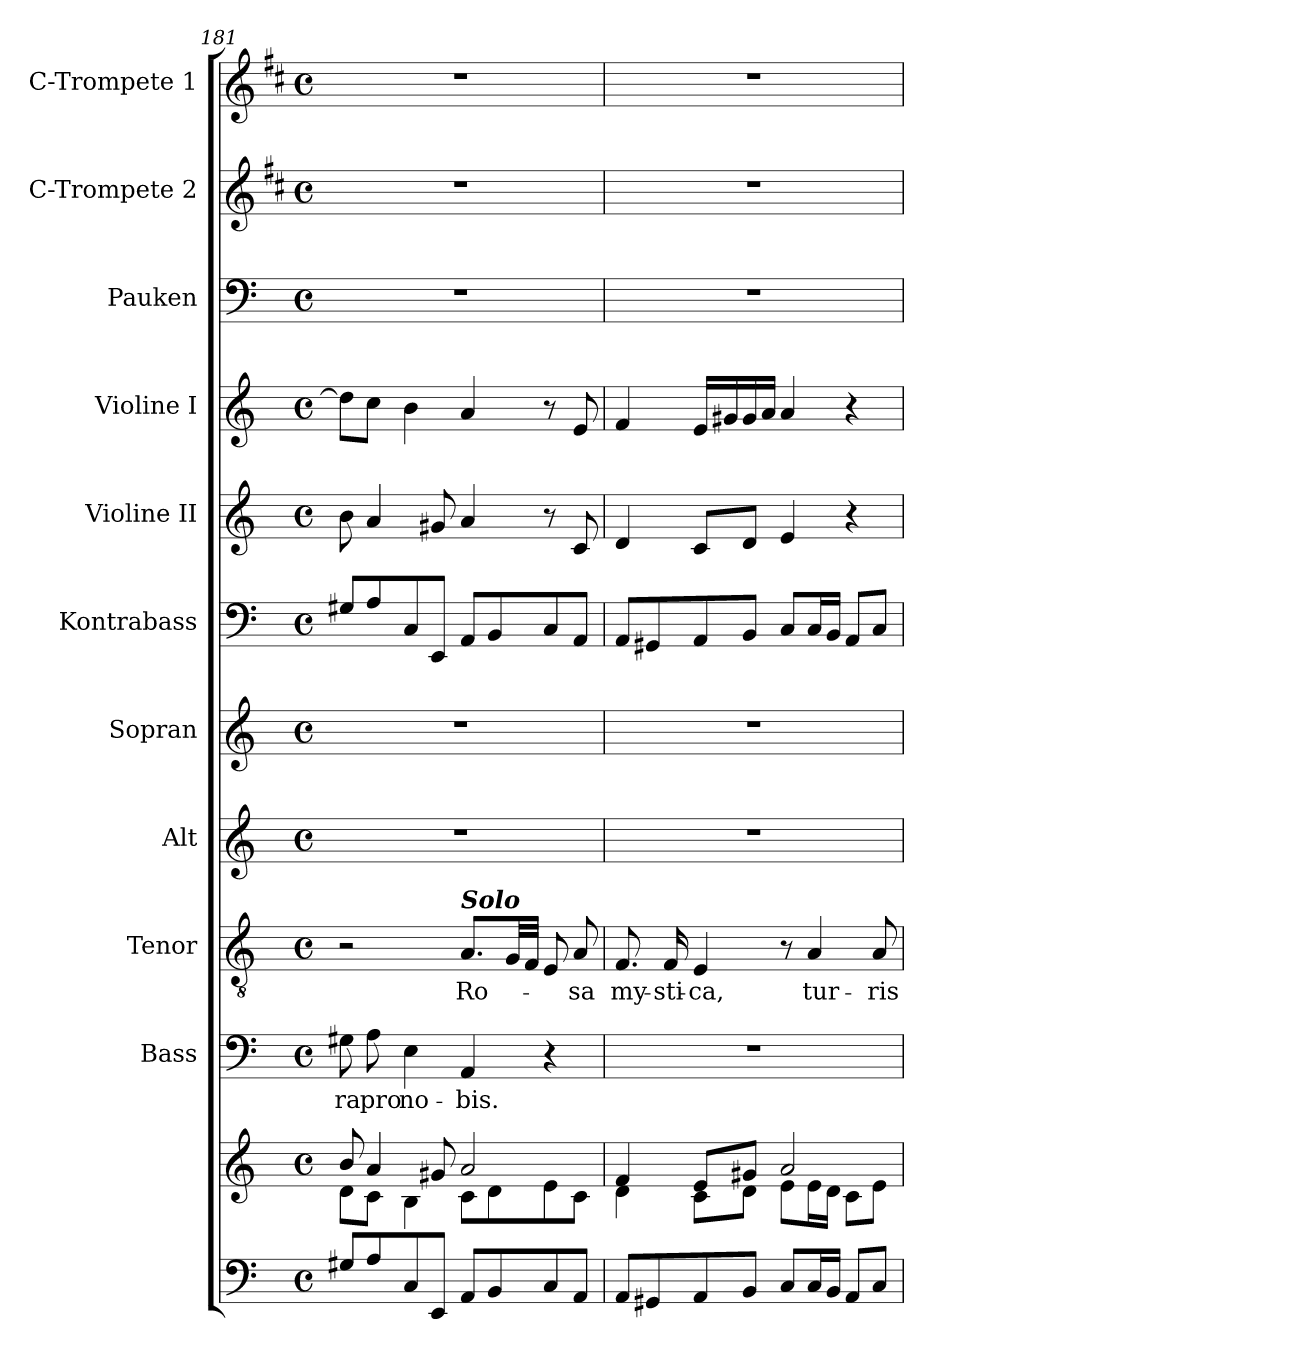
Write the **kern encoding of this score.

**kern	**kern	**kern	**text	**kern	**text	**kern	**kern	**kern	**kern	**kern	**kern	**kern	**kern
*part11	*part11	*part10	*part10	*part9	*part9	*part8	*part7	*part6	*part5	*part4	*part3	*part2	*part1
*staff12	*staff11	*staff10	*staff10	*staff9	*staff9	*staff8	*staff7	*staff6	*staff5	*staff4	*staff3	*staff2	*staff1
*	*	*I"Bass	*	*I"Tenor	*	*I"Alt	*I"Sopran	*I"Kontrabass	*I"Violine II	*I"Violine I	*I"Pauken	*I"C-Trompete 2	*I"C-Trompete 1
*	*	*I'B.	*	*I'T.	*	*I'A.	*I'S.	*I'Kb.	*I'Vl. II	*I'Vl. I	*I'Pk.	*I'C Trp. 2	*I'C Trp. 1
!!LO:PB:g=z
*clefF4	*clefG2	*clefF4	*	*clefGv2	*	*clefG2	*clefG2	*clefF4	*clefG2	*clefG2	*clefF4	*clefG2	*clefG2
*	*	*	*	*	*	*	*	*ITrd7c12	*	*	*	*ITrd1c2	*ITrd1c2
*k[]	*k[]	*k[]	*	*k[]	*	*k[]	*k[]	*k[]	*k[]	*k[]	*k[]	*k[]	*k[]
*C:	*C:	*C:	*	*C:	*	*C:	*C:	*C:	*C:	*C:	*C:	*C:	*C:
*M4/4	*M4/4	*M4/4	*	*M4/4	*	*M4/4	*M4/4	*M4/4	*M4/4	*M4/4	*M4/4	*M4/4	*M4/4
*met(c)	*met(c)	*met(c)	*	*met(c)	*	*met(c)	*met(c)	*met(c)	*met(c)	*met(c)	*met(c)	*met(c)	*met(c)
=181	=181	=181	=181	=181	=181	=181	=181	=181	=181	=181	=181	=181	=181
*	*^	*	*	*	*	*	*	*	*	*	*	*	*
!	!	!	!	!LO:LY:b	!	!	!	!	!	!	!	!	!	!
8G#X/L	8b/	8d\L	8G#X\	-ra	2r	.	1r	1r	8GG#X/L	8b\	8dd\L]	1r	1r	1r
!	!	!	!	!LO:LY:b	!	!	!	!	!	!	!	!	!	!
8A/	4a/	8c\J	8A\	pro	.	.	.	.	8AA/	4a/	8cc\J	.	.	.
!	!	!	!	!LO:LY:b	!	!	!	!	!	!	!	!	!	!
8C/	.	4B\	4E\	no-	.	.	.	.	8CC/	.	4b\	.	.	.
8EE/J	8g#X/	.	.	.	.	.	.	.	8EEE/J	8g#X/	.	.	.	.
!	!	!	!	!	!LO:TX:a:Bi:t=Solo	!	!	!	!	!	!	!	!	!
!	!	!	!	!LO:LY:b	!	!LO:LY:b	!	!	!	!	!	!	!	!
8AA/L	2a/	8c\L	4AA/	-bis.	8.A/L	Ro-	.	.	8AAA/L	4a/	4a/	.	.	.
8BB/	.	8d\	.	.	.	.	.	.	8BBB/	.	.	.	.	.
.	.	.	.	.	32G/LL	.	.	.	.	.	.	.	.	.
.	.	.	.	.	32F/JJJ	.	.	.	.	.	.	.	.	.
8C/	.	8e\	4r	.	8E/	.	.	.	8CC/	8r	8r	.	.	.
!	!	!	!	!	!	!LO:LY:b	!	!	!	!	!	!	!	!
8AA/J	.	8c\J	.	.	8A/	-sa	.	.	8AAA/J	8c/	8e/	.	.	.
=182	=182	=182	=182	=182	=182	=182	=182	=182	=182	=182	=182	=182	=182	=182
!	!	!	!	!	!	!LO:LY:b	!	!	!	!	!	!	!	!
8AA/L	4f/	4d\	1r	.	8.F/	my-	1r	1r	8AAA/L	4d/	4f/	1r	1r	1r
8GG#X/	.	.	.	.	.	.	.	.	8GGG#X/	.	.	.	.	.
!	!	!	!	!	!	!LO:LY:b	!	!	!	!	!	!	!	!
.	.	.	.	.	16F/	-sti-	.	.	.	.	.	.	.	.
!	!	!	!	!	!	!LO:LY:b	!	!	!	!	!	!	!	!
8AA/	8e/L	8c\L	.	.	4E/	-ca,	.	.	8AAA/	8c/L	16e/LL	.	.	.
.	.	.	.	.	.	.	.	.	.	.	16g#X/	.	.	.
8BB/J	8g#X/J	8d\J	.	.	.	.	.	.	8BBB/J	8d/J	16g#/	.	.	.
.	.	.	.	.	.	.	.	.	.	.	16a/JJ	.	.	.
8C/L	2a/	8e\L	.	.	8r	.	.	.	8CC/L	4e/	4a/	.	.	.
!	!	!	!	!	!	!LO:LY:b	!	!	!	!	!	!	!	!
16C/L	.	16e\L	.	.	4A/	tur-	.	.	16CC/L	.	.	.	.	.
16BB/JJ	.	16d\JJ	.	.	.	.	.	.	16BBB/JJ	.	.	.	.	.
8AA/L	.	8c\L	.	.	.	.	.	.	8AAA/L	4r	4r	.	.	.
!	!	!	!	!	!	!LO:LY:b	!	!	!	!	!	!	!	!
8C/J	.	8e\J	.	.	8A/	-ris	.	.	8CC/J	.	.	.	.	.
*	*v	*v	*	*	*	*	*	*	*	*	*	*	*	*
=	=	=	=	=	=	=	=	=	=	=	=	=	=
*-	*-	*-	*-	*-	*-	*-	*-	*-	*-	*-	*-	*-	*-
